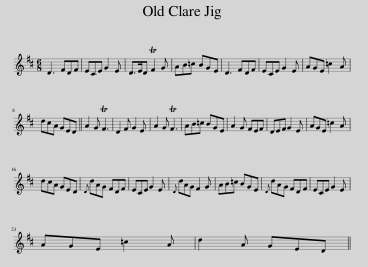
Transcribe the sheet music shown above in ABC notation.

X:1
L:1/8
M:6/8
I:linebreak $
K:D
V:1 treble
V:1
 D3 FDF | ECE G2 E | D>ED TF2 G | AB=c BGE | D3 FDF | %5
 ECE G2 E | AGE =c2 A |$ dcA GED || A2 G TF3 | D2 F G2 E | %10
 A2 G TF3 | AB=c BGE | A2 G FEF | DEF G2 E | AGE =c2 A |$ %15
 dcA GED |{D} dAG FDF | ECE G2 E |{D} dAG F2 G | AB=c BGE | %20
{D} dAG FDF | ECE G2 E |$ AGE =c2 A | d2 A GED || %24
